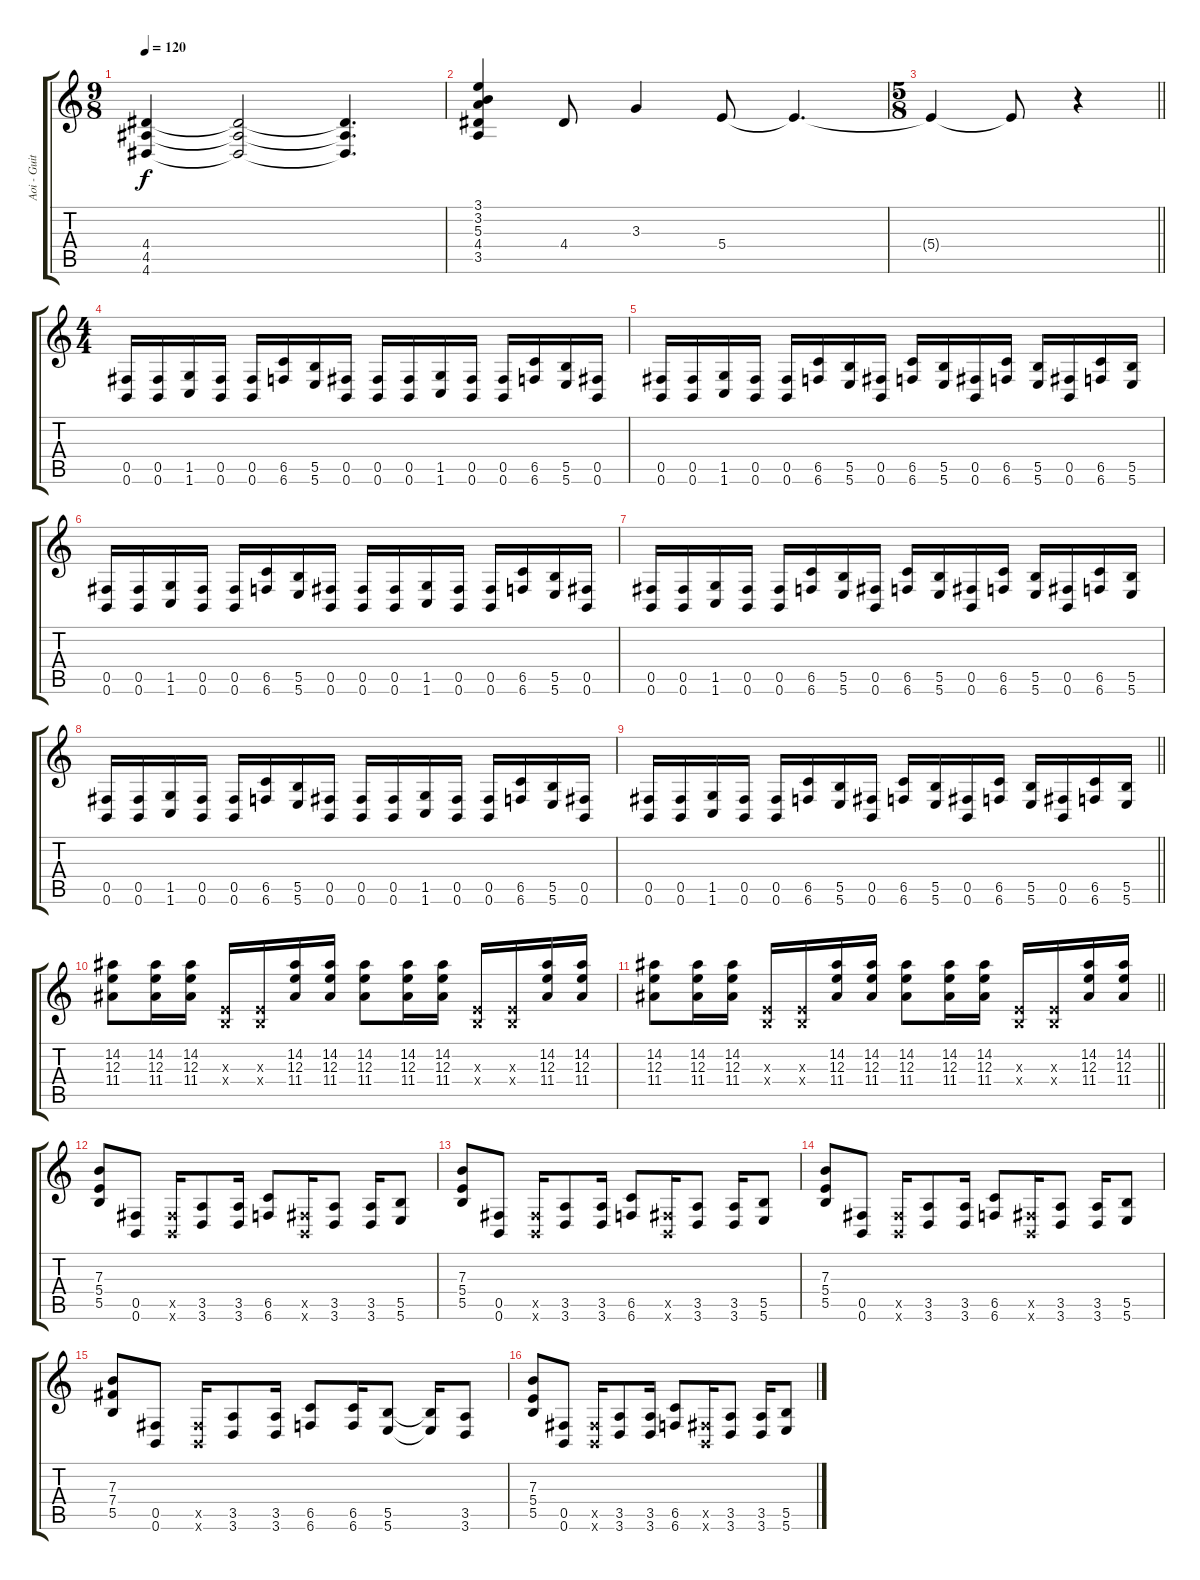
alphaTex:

\track ("Aoi - Guitar" "Aoi - Guit") {instrument distortionguitar}
\staff {score tabs}
\tuning (Db4 Ab3 E3 B2 Gb2 B1) {hide}
\ts (9 8)
\tempo 120
\clef g2
\ks c
(4.4 4.5 4.6).4{dy f} (4.4{t} 4.5{t} 4.6{t}).2 (4.4{t} 4.5{t} 4.6{t}).4{d} |
(3.1 3.2 5.3 4.4 3.5).4 4.4.8 3.3.4 5.4.8 5.4{t}.4{d} |
\ts (5 8)
\barLineRight lightlight
5.4{t}.4 5.4{t}.8 r.4 |
\ts (4 4)
(0.5 0.6).16 (0.5 0.6).16 (1.5 1.6).16 (0.5 0.6).16 (0.5 0.6).16 (6.5 6.6).16 (5.5 5.6).16 (0.5 0.6).16 (0.5 0.6).16 (0.5 0.6).16 (1.5 1.6).16 (0.5 0.6).16 (0.5 0.6).16 (6.5 6.6).16 (5.5 5.6).16 (0.5 0.6).16 |
(0.5 0.6).16 (0.5 0.6).16 (1.5 1.6).16 (0.5 0.6).16 (0.5 0.6).16 (6.5 6.6).16 (5.5 5.6).16 (0.5 0.6).16 (6.5 6.6).16 (5.5 5.6).16 (0.5 0.6).16 (6.5 6.6).16 (5.5 5.6).16 (0.5 0.6).16 (6.5 6.6).16 (5.5 5.6).16 |
(0.5 0.6).16 (0.5 0.6).16 (1.5 1.6).16 (0.5 0.6).16 (0.5 0.6).16 (6.5 6.6).16 (5.5 5.6).16 (0.5 0.6).16 (0.5 0.6).16 (0.5 0.6).16 (1.5 1.6).16 (0.5 0.6).16 (0.5 0.6).16 (6.5 6.6).16 (5.5 5.6).16 (0.5 0.6).16 |
(0.5 0.6).16 (0.5 0.6).16 (1.5 1.6).16 (0.5 0.6).16 (0.5 0.6).16 (6.5 6.6).16 (5.5 5.6).16 (0.5 0.6).16 (6.5 6.6).16 (5.5 5.6).16 (0.5 0.6).16 (6.5 6.6).16 (5.5 5.6).16 (0.5 0.6).16 (6.5 6.6).16 (5.5 5.6).16 |
(0.5 0.6).16 (0.5 0.6).16 (1.5 1.6).16 (0.5 0.6).16 (0.5 0.6).16 (6.5 6.6).16 (5.5 5.6).16 (0.5 0.6).16 (0.5 0.6).16 (0.5 0.6).16 (1.5 1.6).16 (0.5 0.6).16 (0.5 0.6).16 (6.5 6.6).16 (5.5 5.6).16 (0.5 0.6).16 |
\barLineRight lightlight
(0.5 0.6).16 (0.5 0.6).16 (1.5 1.6).16 (0.5 0.6).16 (0.5 0.6).16 (6.5 6.6).16 (5.5 5.6).16 (0.5 0.6).16 (6.5 6.6).16 (5.5 5.6).16 (0.5 0.6).16 (6.5 6.6).16 (5.5 5.6).16 (0.5 0.6).16 (6.5 6.6).16 (5.5 5.6).16 |
(14.2 12.3 11.4).8 (14.2 12.3 11.4).16 (14.2 12.3 11.4).16 (0.3{x} 0.4{x}).16 (0.3{x} 0.4{x}).16 (14.2 12.3 11.4).16 (14.2 12.3 11.4).16 (14.2 12.3 11.4).8 (14.2 12.3 11.4).16 (14.2 12.3 11.4).16 (0.3{x} 0.4{x}).16 (0.3{x} 0.4{x}).16 (14.2 12.3 11.4).16 (14.2 12.3 11.4).16 |
\barLineRight lightlight
(14.2 12.3 11.4).8 (14.2 12.3 11.4).16 (14.2 12.3 11.4).16 (0.3{x} 0.4{x}).16 (0.3{x} 0.4{x}).16 (14.2 12.3 11.4).16 (14.2 12.3 11.4).16 (14.2 12.3 11.4).8 (14.2 12.3 11.4).16 (14.2 12.3 11.4).16 (0.3{x} 0.4{x}).16 (0.3{x} 0.4{x}).16 (14.2 12.3 11.4).16 (14.2 12.3 11.4).16 |
(7.3 5.4 5.5).8 (0.5 0.6).8 (0.5{x} 0.6{x}).16 (3.5 3.6).8 (3.5 3.6).16 (6.5 6.6).8 (0.5{x} 0.6{x}).16 (3.5 3.6).8 (3.5 3.6).16 (5.5 5.6).8 |
(7.3 5.4 5.5).8 (0.5 0.6).8 (0.5{x} 0.6{x}).16 (3.5 3.6).8 (3.5 3.6).16 (6.5 6.6).8 (0.5{x} 0.6{x}).16 (3.5 3.6).8 (3.5 3.6).16 (5.5 5.6).8 |
(7.3 5.4 5.5).8 (0.5 0.6).8 (0.5{x} 0.6{x}).16 (3.5 3.6).8 (3.5 3.6).16 (6.5 6.6).8 (0.5{x} 0.6{x}).16 (3.5 3.6).8 (3.5 3.6).16 (5.5 5.6).8 |
(7.3 7.4 5.5).8 (0.5 0.6).8 (0.5{x} 0.6{x}).16 (3.5 3.6).8 (3.5 3.6).16 (6.5 6.6).8 (6.5 6.6).16 (5.5 5.6).8 (5.5{t} 5.6{t}).16 (3.5 3.6).8 |
(7.3 5.4 5.5).8 (0.5 0.6).8 (0.5{x} 0.6{x}).16 (3.5 3.6).8 (3.5 3.6).16 (6.5 6.6).8 (0.5{x} 0.6{x}).16 (3.5 3.6).8 (3.5 3.6).16 (5.5 5.6).8
